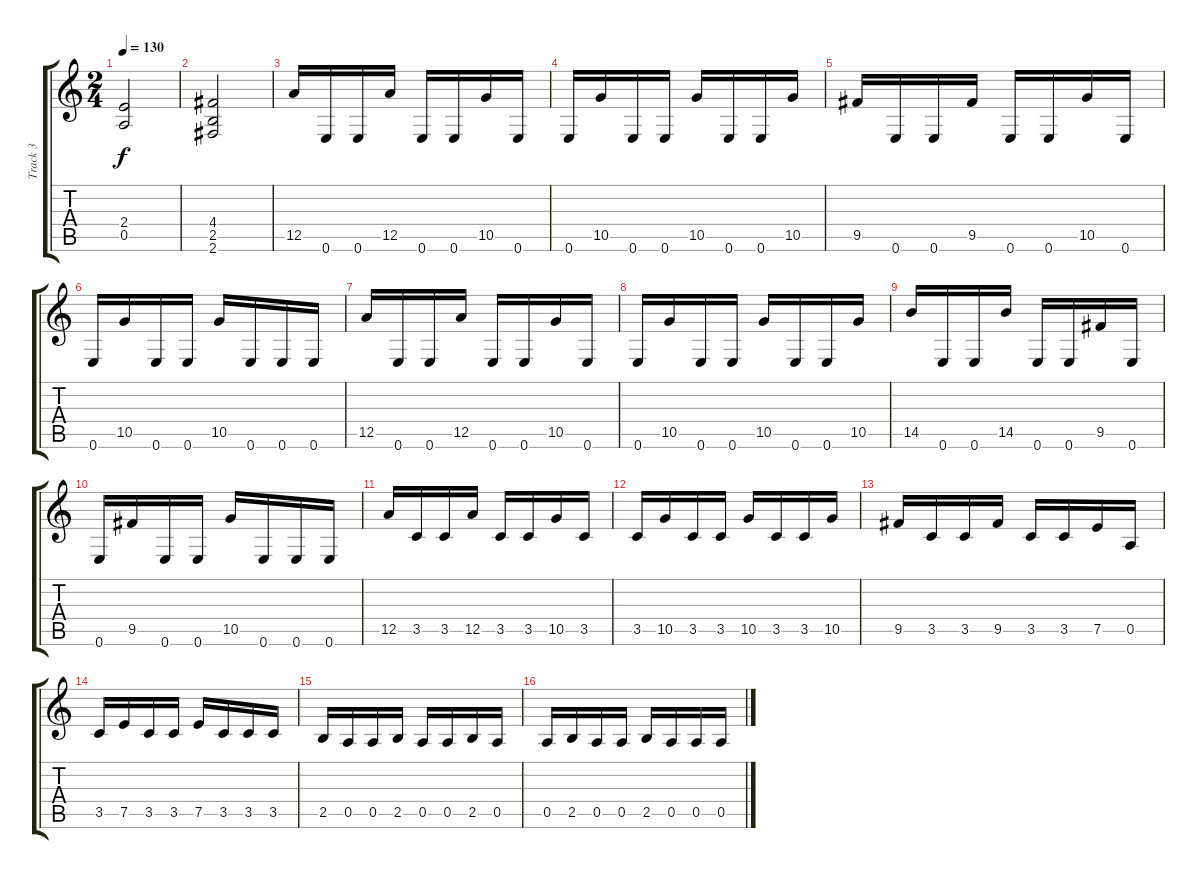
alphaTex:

\track ("Track 3" "Track 3") {instrument distortionguitar}
\staff {score tabs}
\tuning (E4 B3 G3 D3 A2 E2) {hide}
\ts (2 4)
\tempo 130
\clef g2
\ks c
(2.4{t} 0.5{t}).2{dy f} |
(4.4 2.5 2.6).2 |
12.5.16 0.6.16 0.6.16 12.5.16 0.6.16 0.6.16 10.5.16 0.6.16 |
0.6.16 10.5.16 0.6.16 0.6.16 10.5.16 0.6.16 0.6.16 10.5.16 |
9.5.16 0.6.16 0.6.16 9.5.16 0.6.16 0.6.16 10.5.16 0.6.16 |
0.6.16 10.5.16 0.6.16 0.6.16 10.5.16 0.6.16 0.6.16 0.6.16 |
12.5.16 0.6.16 0.6.16 12.5.16 0.6.16 0.6.16 10.5.16 0.6.16 |
0.6.16 10.5.16 0.6.16 0.6.16 10.5.16 0.6.16 0.6.16 10.5.16 |
14.5.16 0.6.16 0.6.16 14.5.16 0.6.16 0.6.16 9.5.16 0.6.16 |
0.6.16 9.5.16 0.6.16 0.6.16 10.5.16 0.6.16 0.6.16 0.6.16 |
12.5.16 3.5.16 3.5.16 12.5.16 3.5.16 3.5.16 10.5.16 3.5.16 |
3.5.16 10.5.16 3.5.16 3.5.16 10.5.16 3.5.16 3.5.16 10.5.16 |
9.5.16 3.5.16 3.5.16 9.5.16 3.5.16 3.5.16 7.5.16 0.5.16 |
3.5.16 7.5.16 3.5.16 3.5.16 7.5.16 3.5.16 3.5.16 3.5.16 |
2.5.16 0.5.16 0.5.16 2.5.16 0.5.16 0.5.16 2.5.16 0.5.16 |
0.5.16 2.5.16 0.5.16 0.5.16 2.5.16 0.5.16 0.5.16 0.5.16
